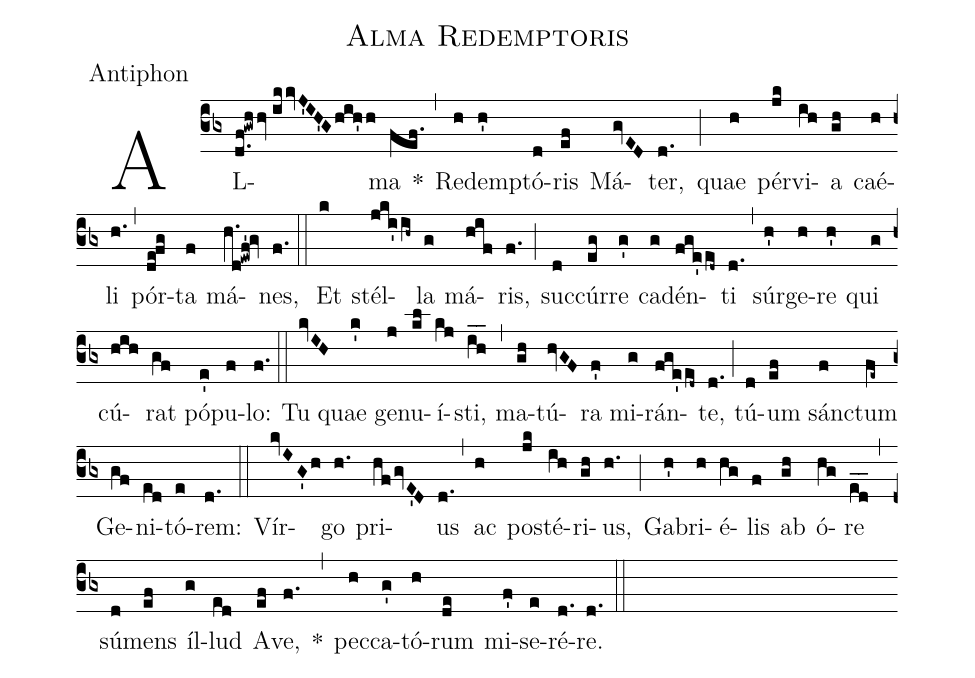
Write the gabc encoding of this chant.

name:Alma Redemptoris;
annotation:Antiphon;
mode:5;
office-part:Antiphon;
%%
(cb3) AL(d.f!gwhhv//ikkvJ'IH'G/hih'h)ma(fef.) *(,)
Re(h)dem(h')ptó(d)ris(ef) Má(gvED)ter,(d.) (;)
quae(h) pér(jk)vi(ih)a(gh) caé(h)li(h.) (,)
pór(de!fg)ta(f) má(h.d!ewf'!gv)nes,(f.) (::)

Et(k) stél(jki'ih~)la(g) má(hif)ris,(f.) (;)
suc(d)cúr(eg)re(g') ca(g)dén(fge'ed~)ti(d.) (,)
súr(h')ge(h)re(h') qui(g) cú(hih)rat(gf) pó(e')pu(f)lo:(f.) (::)

Tu(kvIH) quae(k') ge(j)nu(kl)í(kj)sti,(ih__) (,)
ma(gh)tú(hvGF)ra(f') mi(g)rán(fge'ed~)te,(d.) (;)
tú(d)um(ef) sán(f)ctum(fe~) Ge(gf)ni(ed)tó(e)rem:(d.) (::)
Vír(kvIG'h)go(h.) pri(hf/gvE'D)us(d.) (,)
ac(h) po(jk)sté(ih)ri(gh)us,(h.) (;)
Ga(h')bri(h)é(hg)lis(f) ab(gh) ó(hg)re(ed__) (,)
sú(d)mens(ef) íl(g)lud(ed) A(ef)ve,(f.) *(,)
pec(h)ca(g')tó(h)rum(de) mi(f')se(e)ré(d.)re.(d.) (::)
